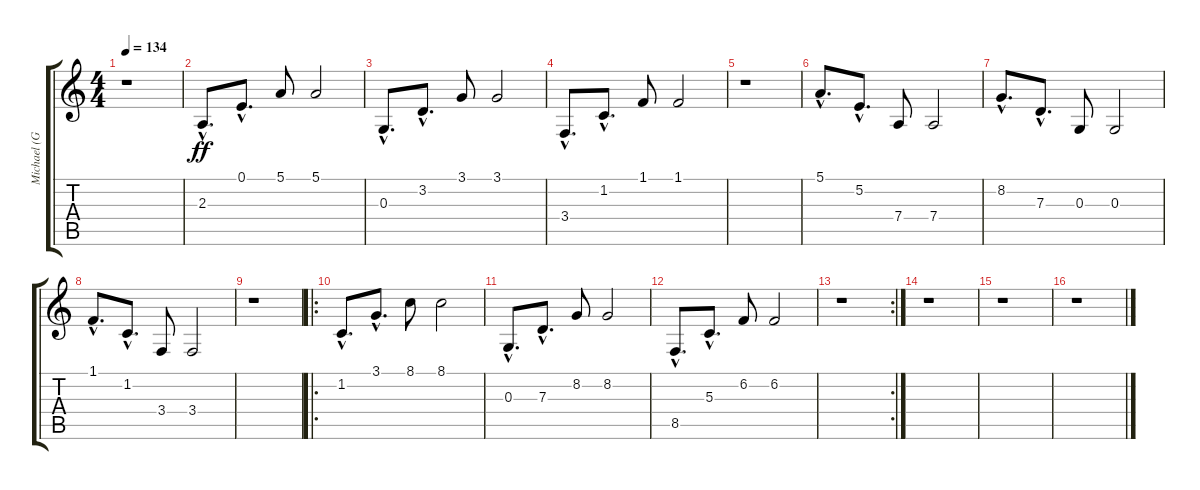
\track ("Michael (Gesang)" "Michael (G") {instrument whistle}
\staff {score tabs}
\tuning (E4 B3 G3 D3 A2 E2) {hide}
\ts (4 4)
\tempo 134
\clef g2
\ks c
r.1{dy ff} |
2.3{hac}.8{d} 0.1{hac}.8{d} 5.1.8 5.1.2 |
0.3{hac}.8{d} 3.2{hac}.8{d} 3.1.8 3.1.2 |
3.4{hac}.8{d} 1.2{hac}.8{d} 1.1.8 1.1.2 |
r.1 |
5.1{hac}.8{d} 5.2{hac}.8{d} 7.4.8 7.4.2 |
8.2{hac}.8{d} 7.3{hac}.8{d} 0.3.8 0.3.2 |
1.1{hac}.8{d} 1.2{hac}.8{d} 3.4.8 3.4.2 |
r.1 |
\ro
1.2{hac}.8{d} 3.1{hac}.8{d} 8.1.8 8.1.2 |
0.3{hac}.8{d} 7.3{hac}.8{d} 8.2.8 8.2.2 |
8.5{hac}.8{d} 5.3{hac}.8{d} 6.2.8 6.2.2 |
\rc 2
r.1 |
r.1 |
r.1 |
r.1
